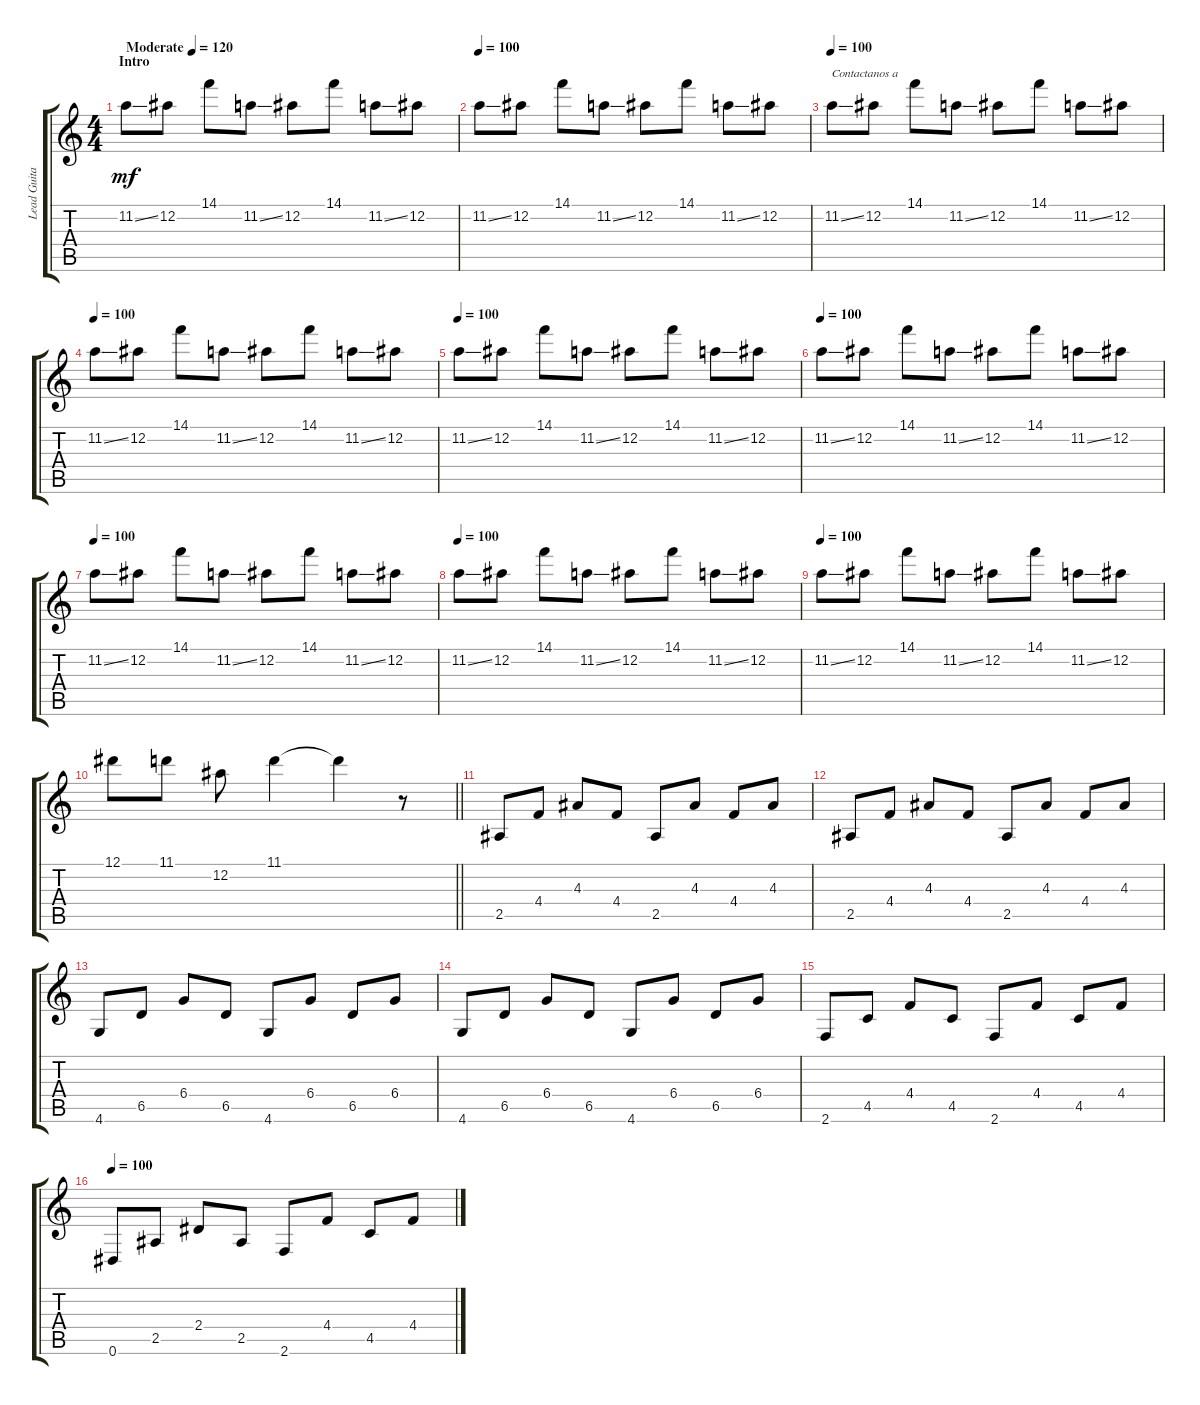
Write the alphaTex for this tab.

\track ("Lead Guitar" "Lead Guita") {instrument distortionguitar}
\staff {score tabs}
\tuning (Eb4 Bb3 Gb3 Db3 Ab2 Eb2) {hide}
\ts (4 4)
\section ("" "Intro")
\tempo (120 "Moderate")
\tempo 100
\tempo (120 "Moderate")
\clef g2
\ks c
11.2{ss}.8{dy mf instrument electricguitarclean} 12.2.8 14.1.8 11.2{ss}.8{instrument electricguitarclean} 12.2.8 14.1.8 11.2{ss}.8 12.2.8 |
\tempo 100
11.2{ss}.8{instrument electricguitarclean} 12.2.8 14.1.8 11.2{ss}.8{instrument electricguitarclean} 12.2.8 14.1.8 11.2{ss}.8 12.2.8 |
\tempo 100
11.2{ss}.8{txt "Contactanos a" instrument distortionguitar} 12.2.8 14.1.8 11.2{ss}.8{instrument distortionguitar} 12.2.8 14.1.8 11.2{ss}.8 12.2.8 |
\tempo 100
11.2{ss}.8{instrument distortionguitar} 12.2.8 14.1.8 11.2{ss}.8{instrument distortionguitar} 12.2.8 14.1.8 11.2{ss}.8 12.2.8 |
\tempo 100
11.2{ss}.8{instrument distortionguitar} 12.2.8 14.1.8 11.2{ss}.8{instrument distortionguitar} 12.2.8 14.1.8 11.2{ss}.8 12.2.8 |
\tempo 100
11.2{ss}.8{instrument distortionguitar} 12.2.8 14.1.8 11.2{ss}.8{instrument distortionguitar} 12.2.8 14.1.8 11.2{ss}.8 12.2.8 |
\tempo 100
11.2{ss}.8{instrument distortionguitar} 12.2.8 14.1.8 11.2{ss}.8{instrument distortionguitar} 12.2.8 14.1.8 11.2{ss}.8 12.2.8 |
\tempo 100
11.2{ss}.8{instrument distortionguitar} 12.2.8 14.1.8 11.2{ss}.8{instrument distortionguitar} 12.2.8 14.1.8 11.2{ss}.8 12.2.8 |
\tempo 100
11.2{ss}.8{instrument distortionguitar} 12.2.8 14.1.8 11.2{ss}.8{instrument distortionguitar} 12.2.8 14.1.8 11.2{ss}.8 12.2.8 |
\barLineRight lightlight
12.1.8 11.1.8 12.2.8 11.1.4{volume 11} 11.1{t}.4 r.8 |
2.5.8{volume 10 instrument electricguitarclean} 4.4.8 4.3.8 4.4.8 2.5.8 4.3.8 4.4.8 4.3.8 |
2.5.8{volume 10 instrument electricguitarclean} 4.4.8 4.3.8 4.4.8 2.5.8 4.3.8 4.4.8 4.3.8 |
4.6.8 6.5.8 6.4.8 6.5.8 4.6.8 6.4.8 6.5.8 6.4.8 |
4.6.8 6.5.8 6.4.8 6.5.8 4.6.8 6.4.8 6.5.8 6.4.8 |
2.6.8 4.5.8 4.4.8 4.5.8 2.6.8 4.4.8 4.5.8 4.4.8 |
\tempo 100
0.6.8 2.5.8 2.4.8 2.5.8 2.6.8 4.4.8 4.5.8 4.4.8
